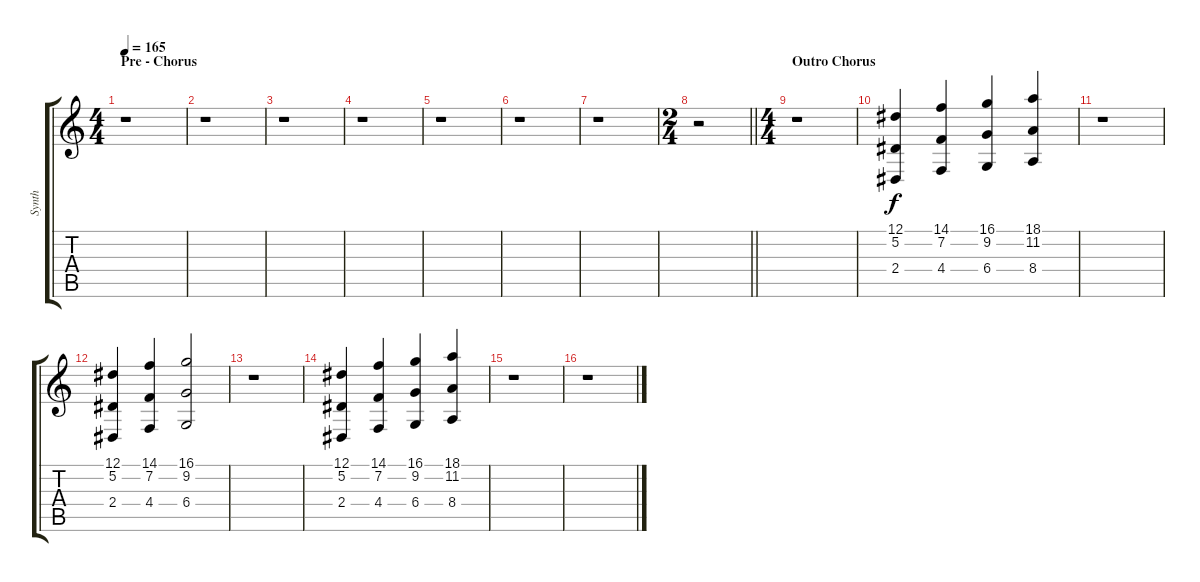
\track ("Synth" "Synth") {instrument tubularbells}
\staff {score tabs}
\tuning (Eb4 Bb3 Gb3 Db3 Ab2 Eb2) {hide}
\ts (4 4)
\section ("" "Pre - Chorus")
\tempo 165
\clef g2
\ks c
r.1{dy f} |
r.1 |
r.1 |
r.1 |
r.1 |
r.1 |
r.1 |
\ts (2 4)
\barLineRight lightlight
r.2 |
\ts (4 4)
\section ("" "Outro Chorus")
r.1 |
(12.1 5.2 2.4).4 (14.1 7.2 4.4).4 (16.1 9.2 6.4).4 (18.1 11.2 8.4).4 |
r.1 |
(12.1 5.2 2.4).4 (14.1 7.2 4.4).4 (16.1 9.2 6.4).2 |
r.1 |
(12.1 5.2 2.4).4 (14.1 7.2 4.4).4 (16.1 9.2 6.4).4 (18.1 11.2 8.4).4 |
r.1 |
r.1
